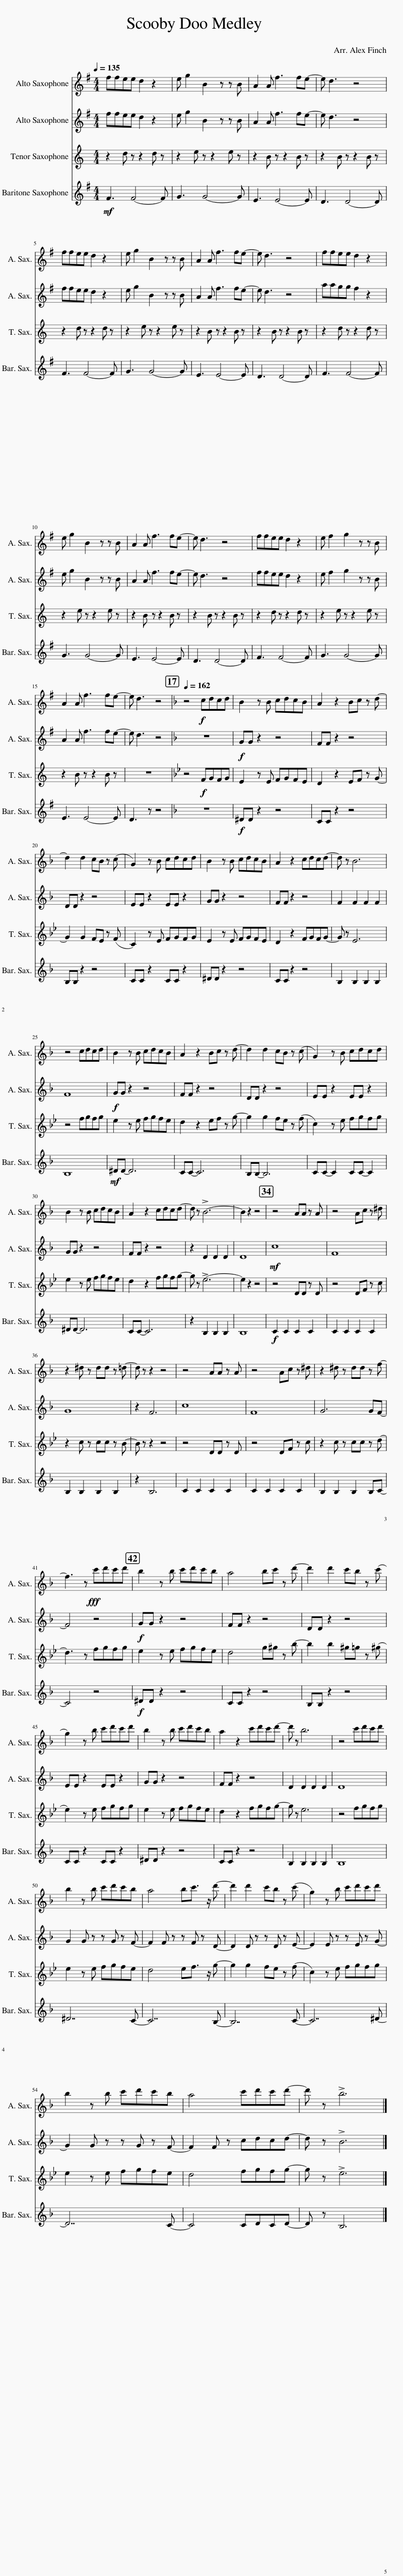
X:1
%%score 1 2 3 4
L:1/8
Q:1/4=135
M:4/4
I:linebreak $
K:none
V:1 treble transpose=-9
V:2 treble transpose=-9
V:3 treble transpose=-14
V:4 treble transpose=-21
V:1
[K:G] ffee d2 z2 | e g2 B2 z z B | A2 A f3 fe- | e d3 z4 |$ ffee d2 z2 | %5
 e g2 B2 z z B | A2 A f3 fe- | e d3 z4 | ffee d2 z2 |$ e g2 B2 z z B | %10
 A2 A f3 fe- | e d3 z4 | ffee d2 z2 | e f2 g2 z z B |$ A2 A f3 fe- | %15
 e d3 z4 |[K:F][Q:1/4=162] z4!f! cdcd | B2 z B cdcB | A2 z2 Bc z d- |$ d2 d2 cB z (c | %20
 G2) z B cdcd | B2 z B cdcB | A2 z2 cdcd- | d z B6 |$ z4 cdcd | %25
 B2 z B cdcB | A2 z2 Bc z d- | d2 d2 cB z (c | G2) z B cdcd |$ B2 z B cdcB | %30
 A2 z2 cdcd- | d z !>!B6- | B2 z2 z4 | z4 AA z A | z4 Ac z ^d |$ %35
 z2 ^d z dd z =d- | d z z2 z4 | z4 AA z A | z4 Ac z ^d | z2 ^d z dd z f- |$ %40
 f3 z!fff! c'd'c'd' | b2 z b c'd'c'b | a4 bc' z d'- | d'2 d'2 c'b z (c' |$ g2) z b c'd'c'd' | %45
 b2 z b c'd'c'b | a2 z2 c'd'c'd'- | d' z b6 | z4 c'd'c'd' |$ b2 z b c'd'c'b | %50
 a4 bc'3/2 z/ d'- | d'2 d'2 c'b z (c' | g2) z b c'd'c'd' |$ b2 z b c'd'c'b | a4 c'd'c'd'- | %55
 d' z !>!b6 |] %56
V:2
[K:G] ffee d2 z2 | e g2 B2 z z B | A2 A f3 fe- | e d3 z4 |$ ffee d2 z2 | %5
 e g2 B2 z z B | A2 A f3 fe- | e d3 z4 | aagg f2 z2 |$ e g2 B2 z z B | %10
 A2 A f3 fe- | e d3 z4 | ffee d2 z2 | e f2 g2 z z B |$ A2 A f3 fe- | %15
 e d3 z4 |[K:F] z8 |!f! GG z2 z4 | FF z2 z4 |$ DD z2 z4 | %20
 EE z2 EE z2 | GG z2 z4 | FF z2 z4 | F2 F2 F2 F2 |$ F8 | %25
!f! GG z2 z4 | FF z2 z4 | DD z2 z4 | EE z2 EE z2 |$ GG z2 z4 | %30
 FF z2 z4 | z2 D2 D2 D2 | D8 |!mf! c8 | F8 |$ %35
 G8 | z2 F6 | c8 | F8 | G6 GF- |$ %40
 F4 z4 |!f! GG z2 z4 | FF z2 z4 | DD z2 z4 |$ EE z2 EE z2 | %45
 GG z2 z4 | FF z2 z4 | D2 D2 D2 D2 | D8 |$ G2 G z z G z F- | %50
 F2 F z z F z D- | D2 D z z D z E- | E2 E z z E z G- |$ G2 G z z G z F- | F2 F z cdcd- | %55
 d z !>!B6 |] %56
V:3
[K:C] z2 d z z2 d z | z2 e z z2 e z | z2 B z z2 B z | z2 B z z2 B z |$ z2 d z z2 d z | %5
 z2 e z z2 e z | z2 B z z2 B z | z2 B z z2 B z | z2 d z z2 d z |$ z2 e z z2 e z | %10
 z2 B z z2 B z | z2 B z z2 B z | z2 d z z2 d z | z2 e z z2 e z |$ z2 B z z2 B z | %15
 z8 |[K:Bb] z4!f! FGFG | E2 z E FGFE | D2 z2 EF z G- |$ G2 G2 FE z (F | %20
 C2) z E FGFG | E2 z E FGFE | D2 z2 FGFG- | G z E6 |$ z4 fgfg | %25
 e2 z e fgfe | d2 z2 ef z g- | g2 g2 fe z (f | c2) z e fgfg |$ e2 z e fgfe | %30
 d2 z2 fgfg- | g z !>!e6- | e2 z2 z4 | z4 DD z D | z4 DF z c |$ %35
 z2 c z cc z B- | B z z2 z4 | z4 DD z D | z4 DF z c | z2 c z cc z d- |$ %40
 d3 z fgfg | e2 z e fgfe | d4 g^g z b- | b2 b2 ^g=g z (^g |$ e2) z e fgfg | %45
 e2 z e fgfe | d2 z2 fgfg- | g z e6 | z4 fgfg |$ e2 z e fgfe | %50
 d4 ef3/2 z/ g- | g2 g2 fe z (f | c2) z e fgfg |$ e2 z e fgfe | d4 fgfg- | %55
 g z !>!e6 |] %56
V:4
[K:G]!mf! F3 F4- F | G3 G4- G | E3 E4- E | D3 D4- D |$ F3 F4- F | %5
 G3 G4- G | E3 E4- E | D3 D4- D | F3 F4- F |$ G3 G4- G | %10
 E3 E4- E | D3 D4- D | F3 F4- F | G3 G4- G |$ E3 E4- E | %15
 D3 z z4 |[K:F] z8 |!f! ^DD z2 z4 | CC z2 z4 |$ B,B, z2 z4 | %20
 CC z2 CC z2 | ^DD z2 z4 | CC z2 z4 | B,2 B,2 B,2 B,2 |$ B,8 | %25
!mf! ^DD- D6 | CC- C6 | B,B,- B,6 | CC- C2 CC- C2 |$ ^DD- D6 | %30
 CC- C6 | z2 B,2 B,2 B,2 | B,8 |!f! C2 C2 C2 C2 | C2 C2 C2 C2 |$ %35
 B,2 B,2 B,2 B,2 | z2 B,6 | C2 C2 C2 C2 | C2 C2 C2 C2 | B,2 B,2 B,2 B,C- |$ %40
 C4 z4 |!f! ^DD z2 z4 | CC z2 z4 | B,B, z2 z4 |$ CC z2 CC z2 | %45
 ^DD z2 z4 | CC z2 z4 | B,2 B,2 B,2 B,2 | B,8 |$ ^D7 C- | %50
 C7 B,- | B,7 C- | C7 ^D- |$ D7 C- | C4 CDCD- | %55
 D z B,6 |] %56
